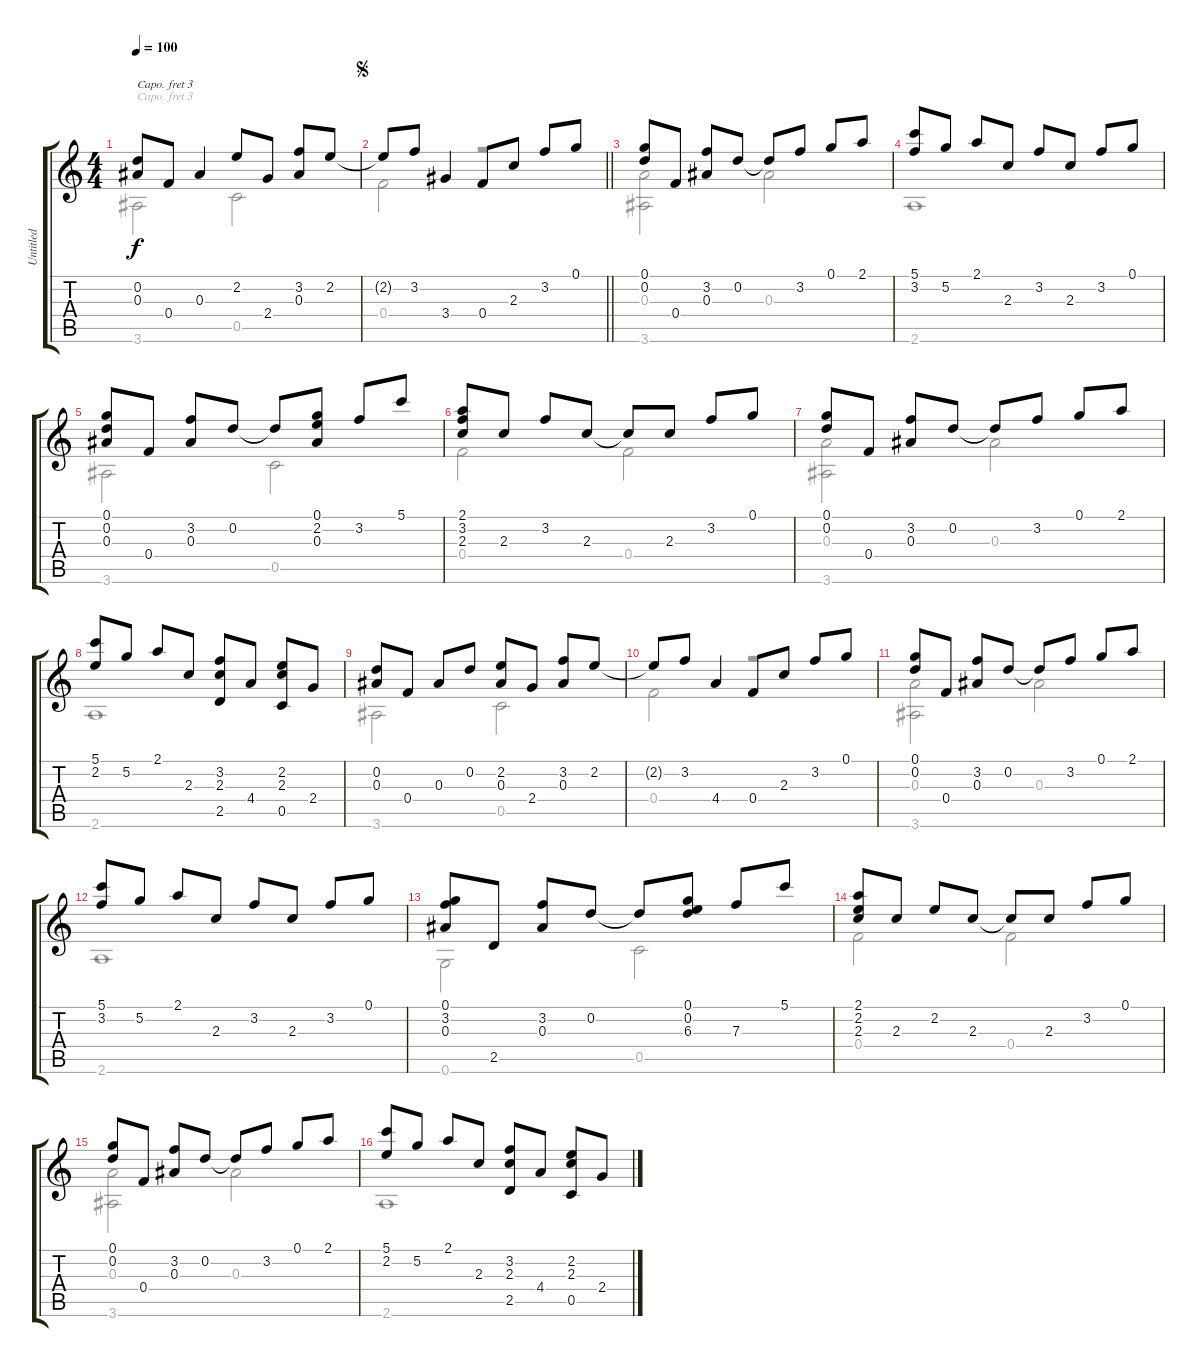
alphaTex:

\track ("Untitled" "Untitled") {instrument acousticguitarsteel}
\staff {score tabs}
\capo 3
\tuning (E4 B3 G3 D3 A2 E2) {hide}
\voice
\ts (4 4)
\tempo 100
\clef g2
\ks c
(0.2 0.3).8{dy f} 0.4.8 0.3.4 2.2.8 2.4.8 (3.2 0.3).8 2.2.8 |
\jump segno
\barLineRight lightlight
2.2{t}.8 3.2.8 3.4.4 0.4.8 2.3.8 3.2.8 0.1.8 |
\section ("" " ")
(0.1 0.2).8 0.4.8 (3.2 0.3).8 0.2.8 0.2{t}.8 3.2.8 0.1.8 2.1.8 |
(5.1 3.2).8 5.2.8 2.1.8 2.3.8 3.2.8 2.3.8 3.2.8 0.1.8 |
(0.1 0.2 0.3).8 0.4.8 (3.2 0.3).8 0.2.8 0.2{t}.8 (0.1 2.2 0.3).8 3.2.8 5.1.8 |
(2.1 3.2 2.3).8 2.3.8 3.2.8 2.3.8 2.3{t}.8 2.3.8 3.2.8 0.1.8 |
(0.1 0.2).8 0.4.8 (3.2 0.3).8 0.2.8 0.2{t}.8 3.2.8 0.1.8 2.1.8 |
(5.1 2.2).8 5.2.8 2.1.8 2.3.8 (3.2 2.3 2.5).8 4.4.8 (2.2 2.3 0.5).8 2.4.8 |
(0.2 0.3).8 0.4.8 0.3.8 0.2.8 (2.2 0.3).8 2.4.8 (3.2 0.3).8 2.2.8 |
2.2{t}.8 3.2.8 4.4.4 0.4.8 2.3.8 3.2.8 0.1.8 |
(0.1 0.2).8 0.4.8 (3.2 0.3).8 0.2.8 0.2{t}.8 3.2.8 0.1.8 2.1.8 |
(5.1 3.2).8 5.2.8 2.1.8 2.3.8 3.2.8 2.3.8 3.2.8 0.1.8 |
(0.1 3.2 0.3).8 2.5.8 (3.2 0.3).8 0.2.8 0.2{t}.8 (0.1 0.2 6.3).8 7.3.8 5.1.8 |
(2.1 2.2 2.3).8 2.3.8 2.2.8 2.3.8 2.3{t}.8 2.3.8 3.2.8 0.1.8 |
(0.1 0.2).8 0.4.8 (3.2 0.3).8 0.2.8 0.2{t}.8 3.2.8 0.1.8 2.1.8 |
(5.1 2.2).8 5.2.8 2.1.8 2.3.8 (3.2 2.3 2.5).8 4.4.8 (2.2 2.3 0.5).8 2.4.8
\voice
\clef g2
\ottava regular
\simile none
\ks c
3.6.2{dy f} 0.5.2 |
\barLineRight lightlight
0.4.2 r.2 |
(0.3 3.6).2 0.3.2 |
2.6.1 |
3.6.2 0.5.2 |
0.4.2 0.4.2 |
(0.3 3.6).2 0.3.2 |
2.6.1 |
3.6.2 0.5.2 |
0.4.2 r.2 |
(0.3 3.6).2 0.3.2 |
2.6.1 |
0.6.2 0.5.2 |
0.4.2 0.4.2 |
(0.3 3.6).2 0.3.2 |
2.6.1
